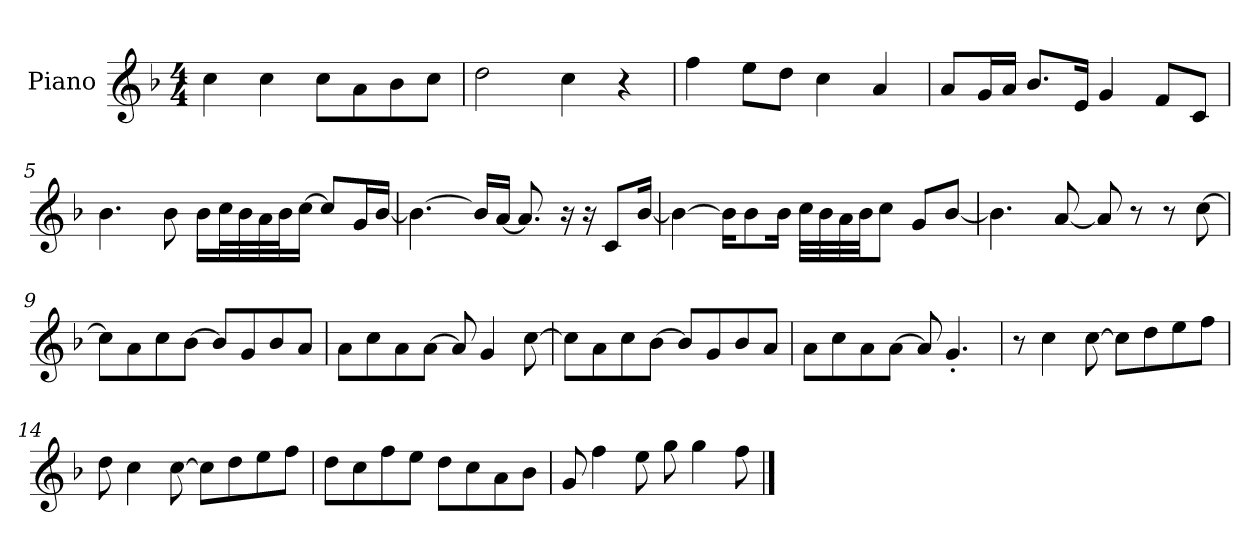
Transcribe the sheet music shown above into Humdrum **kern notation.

**kern
*part1
*staff1
*I"Piano
*I'P-no
*clefG2
*k[b-]
*M4/4
*MM90
=1
4cc\
4cc\
8cc\L
8a\
8b-\
8cc\J
=2
2dd\
4cc\
4r
=3
4ff\
8ee\L
8dd\J
4cc\
4a/
=4
8a/L
16g/L
16a/JJ
8.b-/L
16e/Jk
4g/
8f/L
8c/J
=5
4.b-\
8b-\
16b-\LL
32cc\L
32b-\
32a\
32b-\J
[16cc\JJ
8cc/L]
16g/L
[16b-/JJ
!!LO:LB:g=z
=6
4.b-\_
16b-/LL]
[16a/JJ
8.a/]
16r
16r
8c/L
[16b-/Jk
=7
4b-\_
16b-\KL]
8b-\
16b-\Jk
32cc\LLL
32b-\
32a\
32b-\JJ
8cc\J
8g/L
[8b-/J
=8
4.b-\]
[8a/
8a/]
8r
8r
[8cc\
=9
8cc\L]
8a\
8cc\
[8b-\J
8b-/L]
8g/
8b-/
8a/J
=10
8a\L
8cc\
8a\
[8a\J
8a/]
4g/
[8cc\
!!LO:LB:g=z
=11
8cc\L]
8a\
8cc\
[8b-\J
8b-/L]
8g/
8b-/
8a/J
=12
8a\L
8cc\
8a\
[8a\J
8a/]
4.g'/
=13
8r
4cc\
[8cc\
8cc\L]
8dd\
8ee\
8ff\J
=14
8dd\
4cc\
[8cc\
8cc\L]
8dd\
8ee\
8ff\J
=15
8dd\L
8cc\
8ff\
8ee\J
8dd\L
8cc\
8a\
8b-\J
!!LO:LB:g=z
=16
8g/
4ff\
8ee\
8gg\
4gg\
8ff\
==
*-
